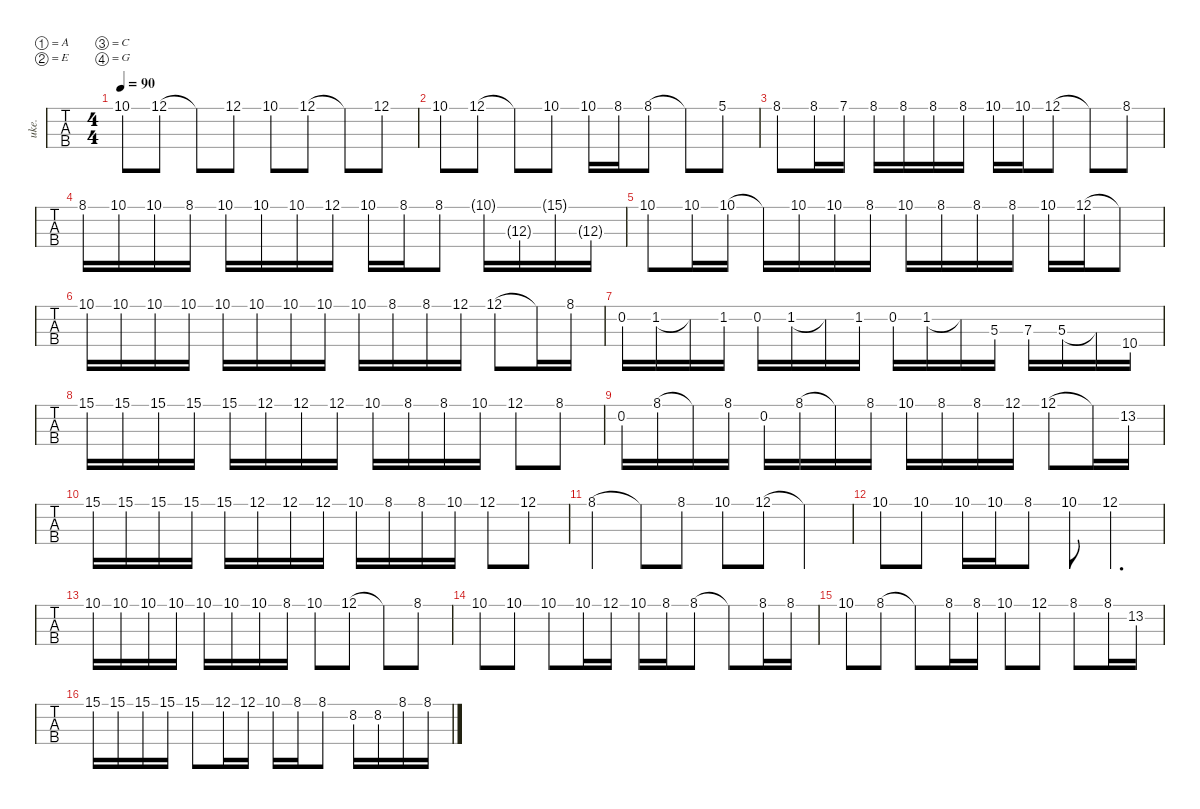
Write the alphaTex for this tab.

\defaultSystemsLayout 4
\hideDynamics
\bracketExtendMode nobrackets
\otherSystemsTrackNameOrientation horizontal
\track ("Ukulele" "uke.") {instrument acousticguitarnylon}
\staff {tabs}
\tuning (A4 E4 C4 G4)
\displaytranspose 0
\ts (4 4)
\tempo 90
\clef g2
\ks c
10.1.8{dy mf} 12.1.8 12.1{t}.8 12.1.8 10.1.8 12.1.8 12.1{t}.8 12.1.8 |
10.1.8 12.1.8 12.1{t}.8 10.1.8 10.1.16 8.1.16 8.1.8 8.1{t}.8 5.1.8 |
8.1.8 8.1.16 7.1.16 8.1.16 8.1.16 8.1.16 8.1.16 10.1.16 10.1.16 12.1.8 12.1{t}.8 8.1.8 |
8.1.16 10.1.16 10.1.16 8.1.16 10.1.16 10.1.16 10.1.16 12.1.16 10.1.16 8.1.16 8.1.8 10.1{g}.16 12.3{g}.16 15.1{g}.16 12.3{g}.16 |
10.1.8 10.1.16 10.1.16 10.1{t}.16 10.1.16 10.1.16 8.1.16 10.1.16 8.1.16 8.1.16 8.1.16 10.1.16 12.1.16 12.1{t}.8 |
10.1.16 10.1.16 10.1.16 10.1.16 10.1.16 10.1.16 10.1.16 10.1.16 10.1.16 8.1.16 8.1.16 12.1.16 12.1.8 12.1{t}.16 8.1.16 |
0.2.16 1.2.16 1.2{t}.16 1.2.16 0.2.16 1.2.16 1.2{t}.16 1.2.16 0.2.16 1.2.16 1.2{t}.16 5.3.16 7.3.16 5.3.16 5.3{t}.16 10.4.16 |
15.1.16 15.1.16 15.1.16 15.1.16 15.1.16 12.1.16 12.1.16 12.1.16 10.1.16 8.1.16 8.1.16 10.1.16 12.1.8 8.1.8 |
0.2.16 8.1.16 8.1{t}.16 8.1.16 0.2.16 8.1.16 8.1{t}.16 8.1.16 10.1.16 8.1.16 8.1.16 12.1.16 12.1.8 12.1{t}.16 13.2.16 |
15.1.16 15.1.16 15.1.16 15.1.16 15.1.16 12.1.16 12.1.16 12.1.16 10.1.16 8.1.16 8.1.16 10.1.16 12.1.8 12.1.8 |
8.1.4 8.1{t}.8 8.1.8 10.1.8 12.1.8 12.1{t}.4 |
10.1.8 10.1.8 10.1.16 10.1.16 8.1.8 10.1.8 12.1.4{d} |
10.1.16 10.1.16 10.1.16 10.1.16 10.1.16 10.1.16 10.1.16 8.1.16 10.1.8 12.1.8 12.1{t}.8 8.1.8 |
10.1.8 10.1.8 10.1.8 10.1.16 12.1.16 10.1.16 8.1.16 8.1.8 8.1{t}.8 8.1.16 8.1.16 |
10.1.8 8.1.8 8.1{t}.8 8.1.16 8.1.16 10.1.8 12.1.8 8.1.8 8.1.16 13.2.16 |
15.1.16 15.1.16 15.1.16 15.1.16 15.1.8 12.1.16 12.1.16 10.1.16 8.1.16 8.1.8 8.2.16 8.2.16 8.1.16 8.1.16
